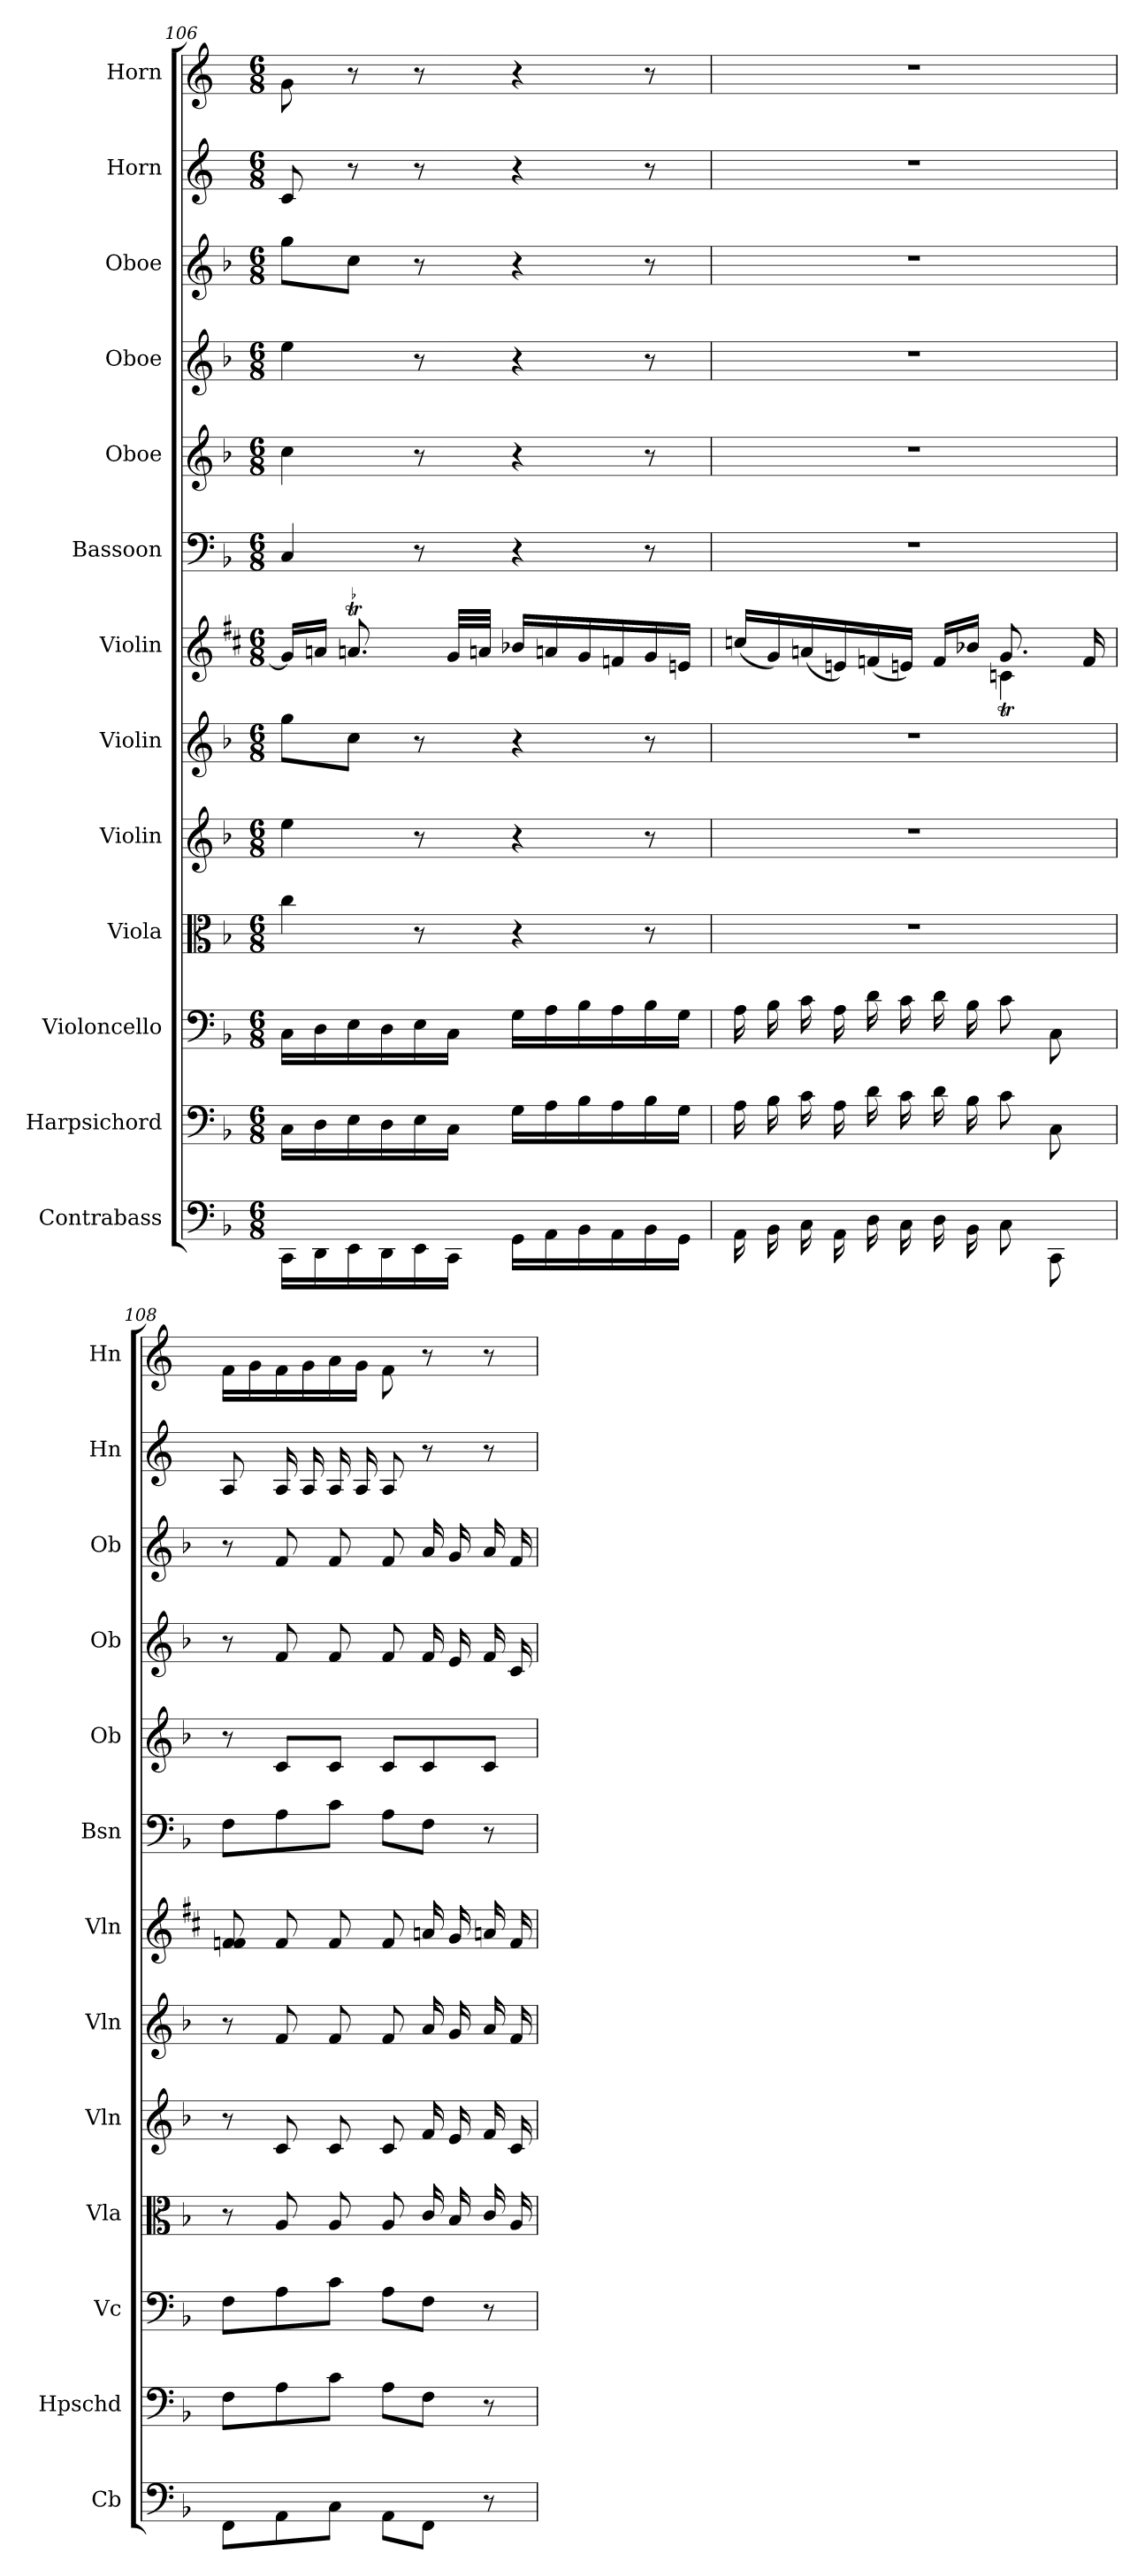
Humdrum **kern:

**kern	**kern	**kern	**kern	**kern	**kern	**kern	**kern	**kern	**kern	**kern	**kern	**kern
*part13	*part12	*part11	*part10	*part9	*part8	*part7	*part6	*part5	*part4	*part3	*part2	*part1
*staff13	*staff12	*staff11	*staff10	*staff9	*staff8	*staff7	*staff6	*staff5	*staff4	*staff3	*staff2	*staff1
*I"Contrabass	*I"Harpsichord	*I"Violoncello	*I"Viola	*I"Violin	*I"Violin	*I"Violin	*I"Bassoon	*I"Oboe	*I"Oboe	*I"Oboe	*I"Horn	*I"Horn
*I'Cb	*I'Hpschd	*I'Vc	*I'Vla	*I'Vln	*I'Vln	*I'Vln	*I'Bsn	*I'Ob	*I'Ob	*I'Ob	*I'Hn	*I'Hn
*clefF4	*clefF4	*clefF4	*clefC3	*clefG2	*clefG2	*clefG2	*clefF4	*clefG2	*clefG2	*clefG2	*clefG2	*clefG2
*ITrd7c12	*	*	*	*	*	*	*	*	*	*	*ITrd4c7	*ITrd4c7
*k[b-]	*k[b-]	*k[b-]	*k[b-]	*k[b-]	*k[b-]	*k[f#c#]	*k[b-]	*k[b-]	*k[b-]	*k[b-]	*k[b-]	*k[b-]
*F:	*F:	*F:	*F:	*F:	*F:	*D:	*F:	*F:	*F:	*F:	*F:	*F:
*M6/8	*M6/8	*M6/8	*M6/8	*M6/8	*M6/8	*M6/8	*M6/8	*M6/8	*M6/8	*M6/8	*M6/8	*M6/8
=106	=106	=106	=106	=106	=106	=106	=106	=106	=106	=106	=106	=106
16CCC\LL	16C\LL	16C\LL	4cc\	4ee\	8gg\L	16g/LL]	4C/	4cc\	4ee\	8gg\L	8F/	8c\
16DDD\	16D\	16D\	.	.	.	16an/JJ	.	.	.	.	.	.
!	!	!	!	!	!	!LO:TR:acc=-	!	!	!	!	!	!
16EEE\	16E\	16E\	.	.	8cc\J	8.ant/	.	.	.	8cc\J	8r	8r
16DDD\	16D\	16D\	.	.	.	.	.	.	.	.	.	.
16EEE\	16E\	16E\	8r	8r	8r	.	8r	8r	8r	8r	8r	8r
16CCC\JJ	16C\JJ	16C\JJ	.	.	.	32g/LLL	.	.	.	.	.	.
.	.	.	.	.	.	32an/JJJ	.	.	.	.	.	.
16GGG\LL	16G\LL	16G\LL	4r	4r	4r	16b-X/LL	4r	4r	4r	4r	4r	4r
16AAA\	16A\	16A\	.	.	.	16an/	.	.	.	.	.	.
16BBB-\	16B-\	16B-\	.	.	.	16g/	.	.	.	.	.	.
16AAA\	16A\	16A\	.	.	.	16fn/	.	.	.	.	.	.
16BBB-\	16B-\	16B-\	8r	8r	8r	16g/	8r	8r	8r	8r	8r	8r
16GGG\JJ	16G\JJ	16G\JJ	.	.	.	16en/JJ	.	.	.	.	.	.
=107	=107	=107	=107	=107	=107	=107	=107	=107	=107	=107	=107	=107
*	*	*	*	*	*	*^	*	*	*	*	*	*
16AAA\	16A\	16A\	2.r	2.r	2.r	(16ccn/LL	2ryy	2.r	2.r	2.r	2.r	2.r	2.r
16BBB-\	16B-\	16B-\	.	.	.	16g/)	.	.	.	.	.	.	.
16CC\	16c\	16c\	.	.	.	(16an/	.	.	.	.	.	.	.
16AAA\	16A\	16A\	.	.	.	16en/)	.	.	.	.	.	.	.
16DD\	16d\	16d\	.	.	.	(16fn/	.	.	.	.	.	.	.
16CC\	16c\	16c\	.	.	.	16en/JJ)	.	.	.	.	.	.	.
16DD\	16d\	16d\	.	.	.	16f/LL	.	.	.	.	.	.	.
16BBB-\	16B-\	16B-\	.	.	.	16b-X/JJ	.	.	.	.	.	.	.
8CC\	8c\	8c\	.	.	.	4cn\	8.gT/	.	.	.	.	.	.
8CCC\	8C\	8C\	.	.	.	.	.	.	.	.	.	.	.
.	.	.	.	.	.	.	16f/	.	.	.	.	.	.
*	*	*	*	*	*	*v	*v	*	*	*	*	*	*
=108	=108	=108	=108	=108	=108	=108	=108	=108	=108	=108	=108	=108
8FFF\L	8F\L	8F\L	8r	8r	8r	8fn/ 8f/	8F\L	8r	8r	8r	8D/	16B-\LL
.	.	.	.	.	.	.	.	.	.	.	.	16c\
8AAA\	8A\	8A\	8A/	8c/	8f/	8f/	8A\	8c/L	8f/	8f/	16D/	16B-\
.	.	.	.	.	.	.	.	.	.	.	16D/	16c\
8CC\J	8c\J	8c\J	8A/	8c/	8f/	8f/	8c\J	8c/J	8f/	8f/	16D/	16d\
.	.	.	.	.	.	.	.	.	.	.	16D/	16c\JJ
8AAA\L	8A\L	8A\L	8A/	8c/	8f/	8f/	8A\L	8c/L	8f/	8f/	8D/	8B-\
8FFF\J	8F\J	8F\J	16c/	16f/	16a/	16an/	8F\J	8c/	16f/	16a/	8r	8r
.	.	.	16B-/	16e/	16g/	16g/	.	.	16e/	16g/	.	.
8r	8r	8r	16c/	16f/	16a/	16an/	8r	8c/J	16f/	16a/	8r	8r
.	.	.	16A/	16c/	16f/	16f/	.	.	16c/	16f/	.	.
=	=	=	=	=	=	=	=	=	=	=	=	=
*-	*-	*-	*-	*-	*-	*-	*-	*-	*-	*-	*-	*-
